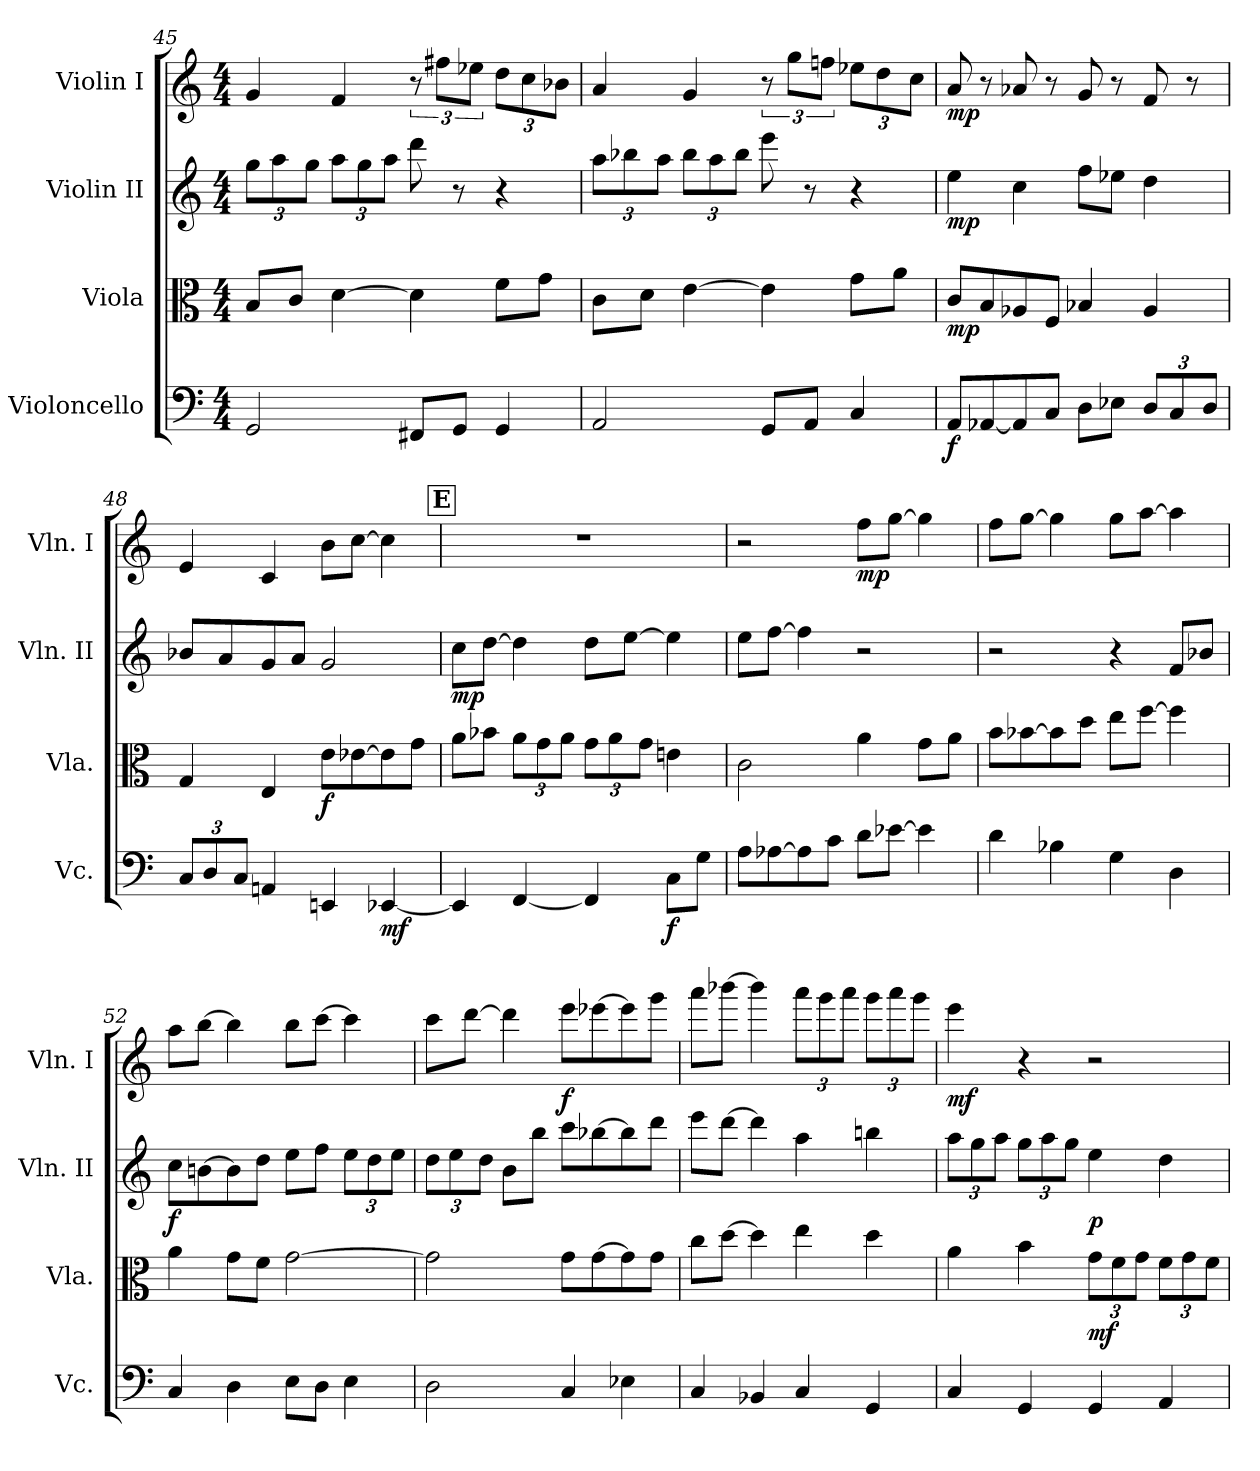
**kern	**dynam	**kern	**dynam	**kern	**dynam	**kern	**dynam
*part4	*part4	*part3	*part3	*part2	*part2	*part1	*part1
*staff4	*staff4	*staff3	*staff3	*staff2	*staff2	*staff1	*staff1
*I"Violoncello	*	*I"Viola	*	*I"Violin II	*	*I"Violin I	*
*I'Vc.	*	*I'Vla.	*	*I'Vln. II	*	*I'Vln. I	*
*clefF4	*	*clefC3	*	*clefG2	*	*clefG2	*
*k[]	*	*k[]	*	*k[]	*	*k[]	*
*M4/4	*	*M4/4	*	*M4/4	*	*M4/4	*
*	*	*	*	*Xbrackettup	*	*	*
=45	=45	=45	=45	=45	=45	=45	=45
2GG/	.	8B/L	.	12gg\L	.	4g/	.
.	.	.	.	12aa\	.	.	.
.	.	8c/J	.	.	.	.	.
.	.	.	.	12gg\J	.	.	.
.	.	[4d\	.	12aa\L	.	4f/	.
.	.	.	.	12gg\	.	.	.
.	.	.	.	12aa\J	.	.	.
8FF#X/L	.	4d\]	.	8ddd\	.	12r	.
.	.	.	.	.	.	12ff#X\L	.
8GG/J	.	.	.	8r	.	.	.
.	.	.	.	.	.	12ee-X\J	.
*	*	*	*	*	*	*Xbrackettup	*
4GG/	.	8f\L	.	4r	.	12dd\L	.
.	.	.	.	.	.	12cc\	.
.	.	8g\J	.	.	.	.	.
.	.	.	.	.	.	12b-X\J	.
!!LO:LB:g=z
=46	=46	=46	=46	=46	=46	=46	=46
2AA/	.	8c\L	.	12aa\L	.	4a/	.
.	.	.	.	12bb-X\	.	.	.
.	.	8d\J	.	.	.	.	.
.	.	.	.	12aa\J	.	.	.
.	.	[4e\	.	12bb-\L	.	4g/	.
.	.	.	.	12aa\	.	.	.
.	.	.	.	12bb-\J	.	.	.
*	*	*	*	*	*	*brackettup	*
8GG/L	.	4e\]	.	8eee\	.	12r	.
.	.	.	.	.	.	12gg\L	.
8AA/J	.	.	.	8r	.	.	.
.	.	.	.	.	.	12ffn\J	.
*	*	*	*	*	*	*Xbrackettup	*
4C/	.	8g\L	.	4r	.	12ee-X\L	.
.	.	.	.	.	.	12dd\	.
.	.	8a\J	.	.	.	.	.
.	.	.	.	.	.	12cc\J	.
!!LO:PB:g=z
=47	=47	=47	=47	=47	=47	=47	=47
!	!LO:DY:b	!	!LO:DY:b	!	!LO:DY:b	!	!LO:DY:b
8AA/L	f	8c/L	mp	4ee\	mp	8a/	mp
[8AA-X/	.	8B/	.	.	.	8r	.
8AA-/]	.	8A-X/	.	4cc\	.	8a-X/	.
8C/J	.	8F/J	.	.	.	8r	.
8D\L	.	4B-X/	.	8ff\L	.	8g/	.
8E-X\J	.	.	.	8ee-X\J	.	8r	.
*Xbrackettup	*	*	*	*	*	*	*
12D/L	.	4A-/	.	4dd\	.	8f/	.
12C/	.	.	.	.	.	.	.
.	.	.	.	.	.	8r	.
12D/J	.	.	.	.	.	.	.
=48	=48	=48	=48	=48	=48	=48	=48
12C/L	.	4G/	.	8b-X/L	.	4e/	.
12D/	.	.	.	.	.	.	.
.	.	.	.	8a/	.	.	.
12C/J	.	.	.	.	.	.	.
4AAn/	.	4E/	.	8g/	.	4c/	.
.	.	.	.	8a/J	.	.	.
!	!	!	!LO:DY:b	!	!	!	!
4EEn/	.	8e\L	f	2g/	.	8b\L	.
.	.	[8e-X\	.	.	.	[8cc\J	.
!	!LO:DY:b	!	!	!	!	!	!
[4EE-X/	mf	8e-\]	.	.	.	4cc\]	.
.	.	8g\J	.	.	.	.	.
!!LO:REH:place=s1:a:B:fs=19.9975:t=E
=49	=49	=49	=49	=49	=49	=49	=49
!	!	!	!	!	!LO:DY:b	!	!
4EE-/]	.	8a\L	.	8cc\L	mp	1r	.
.	.	8b-X\J	.	[8dd\J	.	.	.
*	*	*Xbrackettup	*	*	*	*	*
[4FF/	.	12a\L	.	4dd\]	.	.	.
.	.	12g\	.	.	.	.	.
.	.	12a\J	.	.	.	.	.
4FF/]	.	12g\L	.	8dd\L	.	.	.
.	.	12a\	.	.	.	.	.
.	.	.	.	[8ee\J	.	.	.
.	.	12g\J	.	.	.	.	.
!	!LO:DY:b	!	!	!	!	!	!
8C\L	f	4en\	.	4ee\]	.	.	.
8G\J	.	.	.	.	.	.	.
!!LO:LB:g=z
=50	=50	=50	=50	=50	=50	=50	=50
8A\L	.	2c\	.	8ee\L	.	2r	.
[8A-X\	.	.	.	[8ff\J	.	.	.
8A-\]	.	.	.	4ff\]	.	.	.
8c\J	.	.	.	.	.	.	.
!	!	!	!	!	!	!	!LO:DY:b
8d\L	.	4a\	.	2r	.	8ff\L	mp
[8e-X\J	.	.	.	.	.	[8gg\J	.
4e-\]	.	8g\L	.	.	.	4gg\]	.
.	.	8a\J	.	.	.	.	.
!!LO:LB:g=z
=51	=51	=51	=51	=51	=51	=51	=51
4d\	.	8b\L	.	2r	.	8ff\L	.
.	.	[8b-X\	.	.	.	[8gg\J	.
4B-X\	.	8b-\]	.	.	.	4gg\]	.
.	.	8dd\J	.	.	.	.	.
4G\	.	8ee\L	.	4r	.	8gg\L	.
.	.	[8ff\J	.	.	.	[8aa\J	.
4D\	.	4ff\]	.	8f/L	.	4aa\]	.
.	.	.	.	8b-X/J	.	.	.
=52	=52	=52	=52	=52	=52	=52	=52
!	!	!	!	!	!LO:DY:b	!	!
4C/	.	4a\	.	8cc\L	f	8aa\L	.
.	.	.	.	[8bn\	.	[8bb\J	.
4D\	.	8g\L	.	8b\]	.	4bb\]	.
.	.	8f\J	.	8dd\J	.	.	.
8E\L	.	[2g\	.	8ee\L	.	8bb\L	.
8D\J	.	.	.	8ff\J	.	[8ccc\J	.
4E\	.	.	.	12ee\L	.	4ccc\]	.
.	.	.	.	12dd\	.	.	.
.	.	.	.	12ee\J	.	.	.
=53	=53	=53	=53	=53	=53	=53	=53
2D\	.	2g\]	.	12dd\L	.	8ccc\L	.
.	.	.	.	12ee\	.	.	.
.	.	.	.	.	.	[8ddd\J	.
.	.	.	.	12dd\J	.	.	.
.	.	.	.	8b\L	.	4ddd\]	.
.	.	.	.	8bb\J	.	.	.
!	!	!	!	!	!	!	!LO:DY:b
4C/	.	8g\L	.	8ccc\L	.	8eee\L	f
.	.	[8g\	.	[8bb-X\	.	[8eee-X\	.
4E-X\	.	8g\]	.	8bb-\]	.	8eee-\]	.
.	.	8g\J	.	8ddd\J	.	8ggg\J	.
!!LO:PB:g=z
=54	=54	=54	=54	=54	=54	=54	=54
4C/	.	8cc\L	.	8eee\L	.	8aaa\L	.
.	.	[8dd\J	.	[8ddd\J	.	[8bbb-X\J	.
4BB-X/	.	4dd\]	.	4ddd\]	.	4bbb-\]	.
4C/	.	4ee\	.	4aa\	.	12aaa\L	.
.	.	.	.	.	.	12ggg\	.
.	.	.	.	.	.	12aaa\J	.
4GG/	.	4dd\	.	4bbn\	.	12ggg\L	.
.	.	.	.	.	.	12aaa\	.
.	.	.	.	.	.	12ggg\J	.
!!LO:LB:g=z
=55	=55	=55	=55	=55	=55	=55	=55
!	!	!	!	!	!	!	!LO:DY:b
4C/	.	4a\	.	12aa\L	.	4eee\	mf
.	.	.	.	12gg\	.	.	.
.	.	.	.	12aa\J	.	.	.
4GG/	.	4b\	.	12gg\L	.	4r	.
.	.	.	.	12aa\	.	.	.
.	.	.	.	12gg\J	.	.	.
!	!	!	!LO:DY:b	!	!LO:DY:b	!	!
4GG/	.	12g\L	mf	4ee\	p	2r	.
.	.	12f\	.	.	.	.	.
.	.	12g\J	.	.	.	.	.
4AA/	.	12f\L	.	4dd\	.	.	.
.	.	12g\	.	.	.	.	.
.	.	12f\J	.	.	.	.	.
=	=	=	=	=	=	=	=
*-	*-	*-	*-	*-	*-	*-	*-
